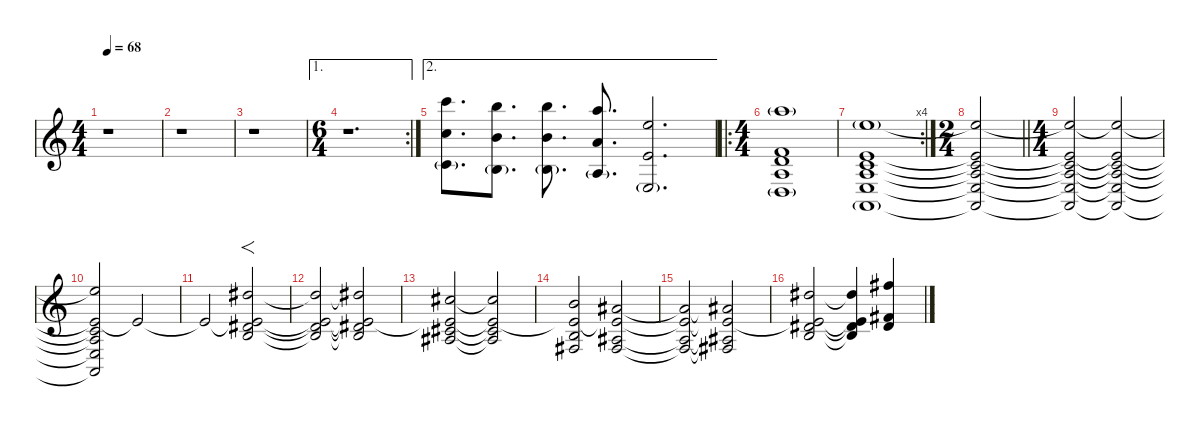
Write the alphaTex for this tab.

\defaultSystemsLayout 4
\hideDynamics
\bracketExtendMode nobrackets
\singleTrackTrackNamePolicy hidden
\multiTrackTrackNamePolicy hidden
\firstSystemTrackNameMode fullname
\firstSystemTrackNameOrientation horizontal
\otherSystemsTrackNameOrientation horizontal
\track ("Per Wiberg" "vln.") {instrument stringensemble1}
\staff {score}
\tuning (E4 B3 G3 D3 A2 E2)
\ts (4 4)
\beaming (8 2 2 2 2)
\tempo 68
\clef g2
\ks c
r.1{dy f instrument stringensemble1 beam Down} |
r.1{beam Down} |
r.1{beam Down} |
\ae 1
\rc 2
\ts (6 4)
\beaming (8 2 2 2 2 2 2)
r.1{d beam Down} |
\ae 2
(20.1 17.3 20.6{g}).8{d beam Down} (0.2{g} 19.1 16.3).8{d beam Down} (0.2{g} 19.1 16.3).8{d beam Down} (2.3{g} 17.1 10.2).8{d beam Up} (2.4{g} 12.1 5.2).2{d beam Up} |
\ro
\ts (4 4)
\beaming (8 2 2 2 2)
(17.1{g} 6.2 7.3 7.4 5.5{g}).1{beam Up} |
\rc 4
(12.1{g} 5.2 5.3 7.4 7.5 5.6{g}).1{beam Up} |
\ts (2 4)
\beaming (8 2 2)
\barLineRight lightlight
(12.1{t} 5.2{t} 5.3{t} 7.4{t} 7.5{t} 5.6{t}).2{beam Up} |
\ts (4 4)
\beaming (8 2 2 2 2)
\section ("" "")
(12.1{t} 5.2{t} 5.3{t} 7.4{t} 7.5{t} 5.6{t}).2{beam Up} (12.1{t} 5.2{t} 5.3{t} 7.4{t} 7.5{t} 5.6{t}).2{beam Up} |
(12.1{t} 5.2{t} 5.3{t} 7.4{t} 7.5{t} 5.6{t}).2{beam Up} 5.2{t}.2{dy mf beam Up} |
5.2{t}.2{beam Up} (11.1{acc #} 8.3{acc #} 9.4 5.2{t}).2{f dy f beam Up} |
(11.1{t acc #} 8.3{t acc #} 9.4{t} 5.2{t}).2{beam Up} (11.1{t acc #} 8.3{t acc #} 9.4{t} 5.2{t}).2{beam Up} |
(9.1{acc #} 6.3{acc #} 8.4{acc #} 5.2{t}).2{beam Up} (9.1{t acc #} 6.3{t acc #} 8.4{t acc #} 5.2{t}).2{beam Up} |
(7.1 4.3 4.4{acc #} 5.2{t}).2{beam Up} (6.1{acc #} 3.3{acc #} 4.4{acc #} 5.2{t}).2{beam Up} |
(6.1{t acc #} 3.3{t acc #} 4.4{t acc #} 5.2{t}).2{beam Up} (6.1{t acc #} 3.3{t acc #} 4.4{t acc #} 5.2{t}).2{beam Up} |
(11.1{acc #} 8.3{acc #} 9.4 5.2{t}).2{beam Up} (11.1{t acc #} 5.2{t} 8.3{t acc #} 9.4{t}).4{beam Up} (14.1{acc #} 11.3{acc #} 13.4{acc #}).4{beam Up}
